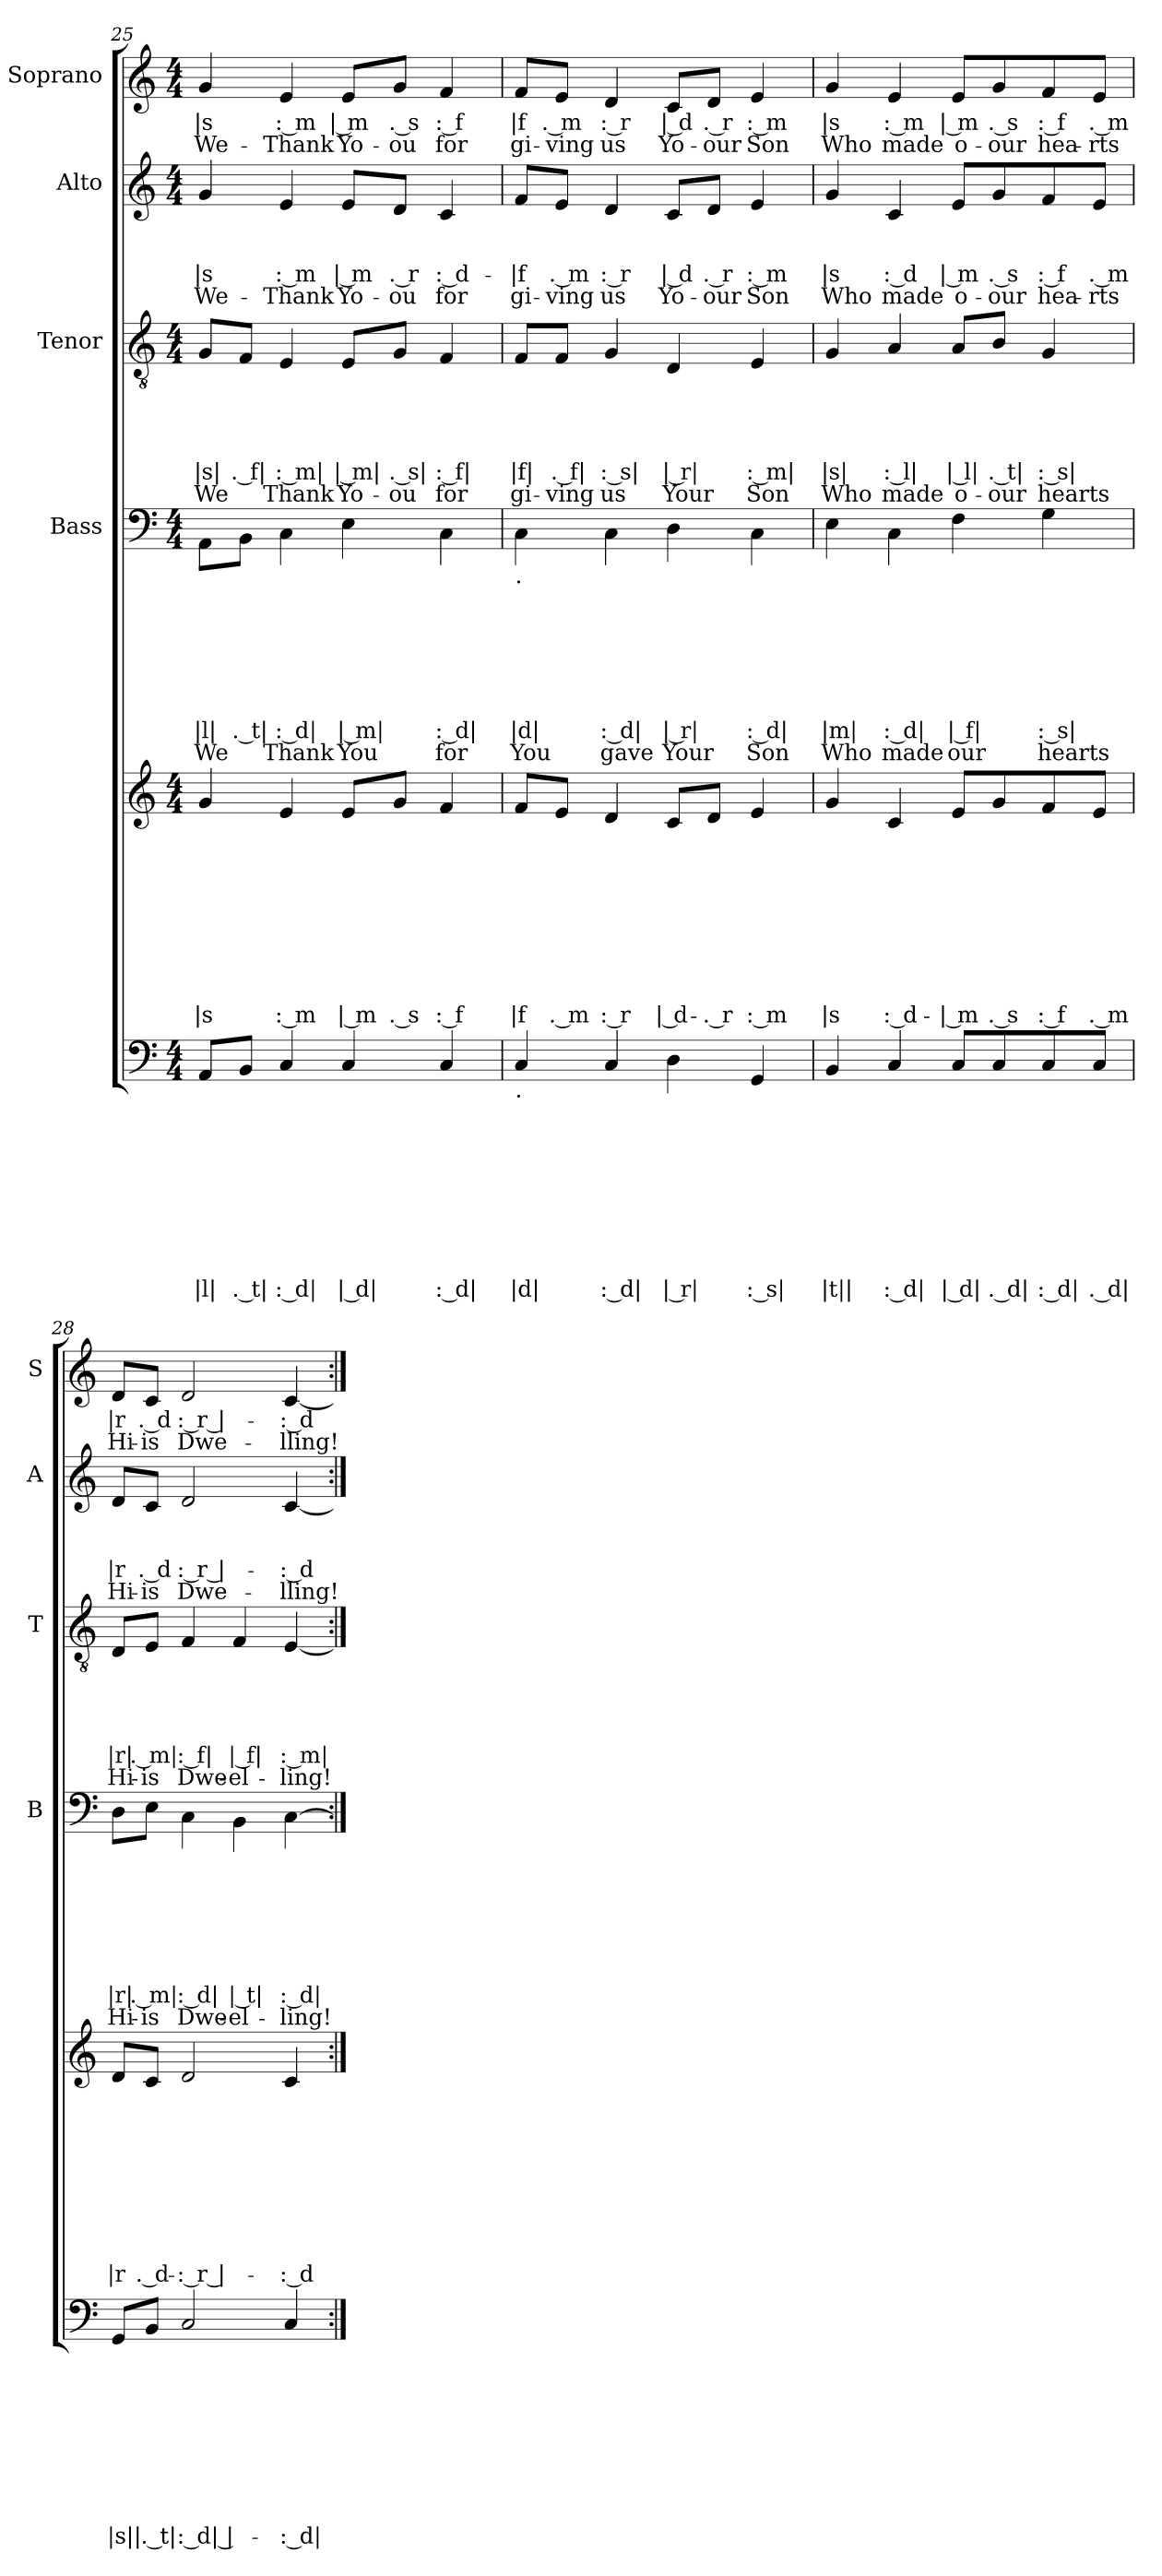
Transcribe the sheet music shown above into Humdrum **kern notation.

**kern	**text	**text	**text	**text	**text	**text	**text	**text	**text	**kern	**text	**text	**text	**text	**text	**text	**text	**text	**text	**kern	**text	**text	**text	**text	**text	**text	**text	**text	**kern	**text	**text	**text	**text	**text	**text	**kern	**text	**text	**text	**text	**kern	**text	**text
*part5	*part5	*part5	*part5	*part5	*part5	*part5	*part5	*part5	*part5	*part5	*part5	*part5	*part5	*part5	*part5	*part5	*part5	*part5	*part5	*part4	*part4	*part4	*part4	*part4	*part4	*part4	*part4	*part4	*part3	*part3	*part3	*part3	*part3	*part3	*part3	*part2	*part2	*part2	*part2	*part2	*part1	*part1	*part1
*staff6	*staff6	*staff6	*staff6	*staff6	*staff6	*staff6	*staff6	*staff6	*staff6	*staff5	*staff5	*staff5	*staff5	*staff5	*staff5	*staff5	*staff5	*staff5	*staff5	*staff4	*staff4	*staff4	*staff4	*staff4	*staff4	*staff4	*staff4	*staff4	*staff3	*staff3	*staff3	*staff3	*staff3	*staff3	*staff3	*staff2	*staff2	*staff2	*staff2	*staff2	*staff1	*staff1	*staff1
*	*	*	*	*	*	*	*	*	*	*	*	*	*	*	*	*	*	*	*	*I"Bass	*	*	*	*	*	*	*	*	*I"Tenor	*	*	*	*	*	*	*I"Alto	*	*	*	*	*I"Soprano	*	*
*	*	*	*	*	*	*	*	*	*	*	*	*	*	*	*	*	*	*	*	*I'B	*	*	*	*	*	*	*	*	*I'T	*	*	*	*	*	*	*I'A	*	*	*	*	*I'S	*	*
*clefF4	*	*	*	*	*	*	*	*	*	*clefG2	*	*	*	*	*	*	*	*	*	*clefF4	*	*	*	*	*	*	*	*	*clefGv2	*	*	*	*	*	*	*clefG2	*	*	*	*	*clefG2	*	*
*k[]	*	*	*	*	*	*	*	*	*	*k[]	*	*	*	*	*	*	*	*	*	*k[]	*	*	*	*	*	*	*	*	*k[]	*	*	*	*	*	*	*k[]	*	*	*	*	*k[]	*	*
*C:	*	*	*	*	*	*	*	*	*	*C:	*	*	*	*	*	*	*	*	*	*C:	*	*	*	*	*	*	*	*	*C:	*	*	*	*	*	*	*C:	*	*	*	*	*C:	*	*
*M4/4	*	*	*	*	*	*	*	*	*	*M4/4	*	*	*	*	*	*	*	*	*	*M4/4	*	*	*	*	*	*	*	*	*M4/4	*	*	*	*	*	*	*M4/4	*	*	*	*	*M4/4	*	*
=25	=25	=25	=25	=25	=25	=25	=25	=25	=25	=25	=25	=25	=25	=25	=25	=25	=25	=25	=25	=25	=25	=25	=25	=25	=25	=25	=25	=25	=25	=25	=25	=25	=25	=25	=25	=25	=25	=25	=25	=25	=25	=25	=25
!	!	!	!	!	!	!	!	!	!LO:LY:b:rj	!	!	!	!	!	!	!	!	!	!LO:LY:b:rj	!	!	!	!	!	!	!	!LO:LY:b:rj	!LO:LY:b:rj	!	!	!	!	!	!LO:LY:b:rj	!LO:LY:b:rj	!	!	!	!LO:LY:b:rj	!LO:LY:b:rj	!	!LO:LY:b:rj	!LO:LY:b:rj
8AA/L	.	.	.	.	.	.	.	.	|l|	4g/	.	.	.	.	.	.	.	.	|s	8AA\L	.	.	.	.	.	.	-|l|	We	8G/L	.	.	.	.	-|s|	We	4g/	.	.	-|s	We-	4g/	-|s	We-
!	!	!	!	!	!	!	!	!	!LO:LY:b:rj	!	!	!	!	!	!	!	!	!	!	!	!	!	!	!	!	!	!LO:LY:b:rj	!	!	!	!	!	!	!LO:LY:b:rj	!	!	!	!	!	!	!	!	!
8BB/J	.	.	.	.	.	.	.	.	. t|	.	.	.	.	.	.	.	.	.	.	8BB\J	.	.	.	.	.	.	. t|	.	8F/J	.	.	.	.	. f|	.	.	.	.	.	.	.	.	.
!	!	!	!	!	!	!	!	!	!LO:LY:b:rj	!	!	!	!	!	!	!	!	!	!LO:LY:b:rj	!	!	!	!	!	!	!	!LO:LY:b:rj	!LO:LY:b:rj	!	!	!	!	!	!LO:LY:b:rj	!LO:LY:b:rj	!	!	!	!LO:LY:b:rj	!LO:LY:b:rj	!	!LO:LY:b:rj	!LO:LY:b:rj
4C/	.	.	.	.	.	.	.	.	: d|	4e/	.	.	.	.	.	.	.	.	: m	4C\	.	.	.	.	.	.	: d|	Thank	4E/	.	.	.	.	: m|	Thank	4e/	.	.	: m	-Thank	4e/	: m	-Thank
!	!	!	!	!	!	!	!	!	!LO:LY:b:rj	!	!	!	!	!	!	!	!	!	!LO:LY:b:rj	!	!	!	!	!	!	!	!LO:LY:b:rj	!LO:LY:b:rj	!	!	!	!	!	!LO:LY:b:rj	!LO:LY:b:rj	!	!	!	!LO:LY:b:rj	!LO:LY:b:rj	!	!LO:LY:b:rj	!LO:LY:b:rj
4C/	.	.	.	.	.	.	.	.	| d|	8e/L	.	.	.	.	.	.	.	.	| m	4E\	.	.	.	.	.	.	| m|	You	8E/L	.	.	.	.	| m|	Yo-	8e/L	.	.	| m	Yo-	8e/L	| m	Yo-
!	!	!	!	!	!	!	!	!	!	!	!	!	!	!	!	!	!	!	!LO:LY:b:rj	!	!	!	!	!	!	!	!	!	!	!	!	!	!	!LO:LY:b:rj	!LO:LY:b:rj	!	!	!	!LO:LY:b:rj	!LO:LY:b:rj	!	!LO:LY:b:rj	!LO:LY:b:rj
.	.	.	.	.	.	.	.	.	.	8g/J	.	.	.	.	.	.	.	.	. s	.	.	.	.	.	.	.	.	.	8G/J	.	.	.	.	. s|	-ou	8d/J	.	.	. r	-ou	8g/J	. s	-ou
!	!	!	!	!	!	!	!	!	!LO:LY:b:rj	!	!	!	!	!	!	!	!	!	!LO:LY:b:rj	!	!	!	!	!	!	!	!LO:LY:b:rj	!LO:LY:b:rj	!	!	!	!	!	!LO:LY:b:rj	!LO:LY:b:rj	!	!	!	!LO:LY:b:rj	!LO:LY:b:rj	!	!LO:LY:b:rj	!LO:LY:b:rj
4C/	.	.	.	.	.	.	.	.	: d|	4f/	.	.	.	.	.	.	.	.	: f	4C\	.	.	.	.	.	.	: d|	for	4F/	.	.	.	.	: f|	for	4c/	.	.	: d-	for	4f/	: f	for
!!LO:LB:g=z
=26	=26	=26	=26	=26	=26	=26	=26	=26	=26	=26	=26	=26	=26	=26	=26	=26	=26	=26	=26	=26	=26	=26	=26	=26	=26	=26	=26	=26	=26	=26	=26	=26	=26	=26	=26	=26	=26	=26	=26	=26	=26	=26	=26
!	!	!	!	!	!	!	!	!	!	!	!	!	!	!	!	!	!	!	!	!LO:TX:b:t=.	!	!	!	!	!	!	!	!	!	!	!	!	!	!	!	!	!	!	!	!	!	!	!
!LO:TX:b:t=.	!	!	!	!	!	!	!	!	!	!	!	!	!	!	!	!	!	!	!	!	!	!	!	!	!	!	!	!	!	!	!	!	!	!	!	!	!	!	!	!	!	!	!
!	!	!	!	!	!	!	!	!	!LO:LY:b:rj	!	!	!	!	!	!	!	!	!	!LO:LY:b:rj	!	!	!	!	!	!	!	!LO:LY:b:rj	!LO:LY:b:rj	!	!	!	!	!	!LO:LY:b:rj	!LO:LY:b:rj	!	!	!	!LO:LY:b:rj	!LO:LY:b:rj	!	!LO:LY:b:rj	!LO:LY:b:rj
4C/	.	.	.	.	.	.	.	.	|d|	8f/L	.	.	.	.	.	.	.	.	|f	4C\	.	.	.	.	.	.	|d|	You	8F/L	.	.	.	.	|f|	gi-	8f/L	.	.	-|f	gi-	8f/L	|f	gi-
!	!	!	!	!	!	!	!	!	!	!	!	!	!	!	!	!	!	!	!LO:LY:b:rj	!	!	!	!	!	!	!	!	!	!	!	!	!	!	!LO:LY:b:rj	!LO:LY:b:rj	!	!	!	!LO:LY:b:rj	!LO:LY:b:rj	!	!LO:LY:b:rj	!LO:LY:b:rj
.	.	.	.	.	.	.	.	.	.	8e/J	.	.	.	.	.	.	.	.	. m	.	.	.	.	.	.	.	.	.	8F/J	.	.	.	.	. f|	-ving	8e/J	.	.	. m	-ving	8e/J	. m	-ving
!	!	!	!	!	!	!	!	!	!LO:LY:b:rj	!	!	!	!	!	!	!	!	!	!LO:LY:b:rj	!	!	!	!	!	!	!	!LO:LY:b:rj	!LO:LY:b:rj	!	!	!	!	!	!LO:LY:b:rj	!LO:LY:b:rj	!	!	!	!LO:LY:b:rj	!LO:LY:b:rj	!	!LO:LY:b:rj	!LO:LY:b:rj
4C/	.	.	.	.	.	.	.	.	: d|	4d/	.	.	.	.	.	.	.	.	: r	4C\	.	.	.	.	.	.	: d|	gave	4G/	.	.	.	.	: s|	us	4d/	.	.	: r	us	4d/	: r	us
!	!	!	!	!	!	!	!	!	!LO:LY:b:rj	!	!	!	!	!	!	!	!	!	!LO:LY:b:rj	!	!	!	!	!	!	!	!LO:LY:b:rj	!LO:LY:b:rj	!	!	!	!	!	!LO:LY:b:rj	!LO:LY:b:rj	!	!	!	!LO:LY:b:rj	!LO:LY:b:rj	!	!LO:LY:b:rj	!LO:LY:b:rj
4D\	.	.	.	.	.	.	.	.	| r|	8c/L	.	.	.	.	.	.	.	.	| d-	4D\	.	.	.	.	.	.	| r|	Your	4D/	.	.	.	.	| r|	Your	8c/L	.	.	| d	Yo-	8c/L	| d	Yo-
!	!	!	!	!	!	!	!	!	!	!	!	!	!	!	!	!	!	!	!LO:LY:b:rj	!	!	!	!	!	!	!	!	!	!	!	!	!	!	!	!	!	!	!	!LO:LY:b:rj	!LO:LY:b:rj	!	!LO:LY:b:rj	!LO:LY:b:rj
.	.	.	.	.	.	.	.	.	.	8d/J	.	.	.	.	.	.	.	.	-. r	.	.	.	.	.	.	.	.	.	.	.	.	.	.	.	.	8d/J	.	.	. r	-our	8d/J	. r	-our
!	!	!	!	!	!	!	!	!	!LO:LY:b:rj	!	!	!	!	!	!	!	!	!	!LO:LY:b:rj	!	!	!	!	!	!	!	!LO:LY:b:rj	!LO:LY:b:rj	!	!	!	!	!	!LO:LY:b:rj	!LO:LY:b:rj	!	!	!	!LO:LY:b:rj	!LO:LY:b:rj	!	!LO:LY:b:rj	!LO:LY:b:rj
4GG/	.	.	.	.	.	.	.	.	: s|	4e/	.	.	.	.	.	.	.	.	: m	4C\	.	.	.	.	.	.	: d|	Son	4E/	.	.	.	.	: m|	Son	4e/	.	.	: m	Son	4e/	: m	Son
=27	=27	=27	=27	=27	=27	=27	=27	=27	=27	=27	=27	=27	=27	=27	=27	=27	=27	=27	=27	=27	=27	=27	=27	=27	=27	=27	=27	=27	=27	=27	=27	=27	=27	=27	=27	=27	=27	=27	=27	=27	=27	=27	=27
!	!	!	!	!	!	!	!	!	!LO:LY:b:rj	!	!	!	!	!	!	!	!	!	!LO:LY:b:rj	!	!	!	!	!	!	!	!LO:LY:b:rj	!LO:LY:b:rj	!	!	!	!	!	!LO:LY:b:rj	!LO:LY:b:rj	!	!	!	!LO:LY:b:rj	!LO:LY:b:rj	!	!LO:LY:b:rj	!LO:LY:b:rj
4BB/	.	.	.	.	.	.	.	.	|t||	4g/	.	.	.	.	.	.	.	.	|s	4E\	.	.	.	.	.	.	|m|	Who	4G/	.	.	.	.	|s|	Who	4g/	.	.	|s	Who	4g/	|s	Who
!	!	!	!	!	!	!	!	!	!LO:LY:b:rj	!	!	!	!	!	!	!	!	!	!LO:LY:b:rj	!	!	!	!	!	!	!	!LO:LY:b:rj	!LO:LY:b:rj	!	!	!	!	!	!LO:LY:b:rj	!LO:LY:b:rj	!	!	!	!LO:LY:b:rj	!LO:LY:b:rj	!	!LO:LY:b:rj	!LO:LY:b:rj
4C/	.	.	.	.	.	.	.	.	: d|	4c/	.	.	.	.	.	.	.	.	: d-	4C\	.	.	.	.	.	.	: d|	made	4A/	.	.	.	.	: l|	made	4c/	.	.	: d	made	4e/	: m	made
!	!	!	!	!	!	!	!	!	!LO:LY:b:rj	!	!	!	!	!	!	!	!	!	!LO:LY:b:rj	!	!	!	!	!	!	!	!LO:LY:b:rj	!LO:LY:b:rj	!	!	!	!	!	!LO:LY:b:rj	!LO:LY:b:rj	!	!	!	!LO:LY:b:rj	!LO:LY:b:rj	!	!LO:LY:b:rj	!LO:LY:b:rj
8C/L	.	.	.	.	.	.	.	.	| d|	8e/L	.	.	.	.	.	.	.	.	-| m	4F\	.	.	.	.	.	.	| f|	our	8A/L	.	.	.	.	| l|	o-	8e/L	.	.	| m	o-	8e/L	| m	o-
!	!	!	!	!	!	!	!	!	!LO:LY:b:rj	!	!	!	!	!	!	!	!	!	!LO:LY:b:rj	!	!	!	!	!	!	!	!	!	!	!	!	!	!	!LO:LY:b:rj	!LO:LY:b:rj	!	!	!	!LO:LY:b:rj	!LO:LY:b:rj	!	!LO:LY:b:rj	!LO:LY:b:rj
8C/	.	.	.	.	.	.	.	.	. d|	8g/	.	.	.	.	.	.	.	.	. s	.	.	.	.	.	.	.	.	.	8B/J	.	.	.	.	. t|	-our	8g/	.	.	. s	-our	8g/	. s	-our
!	!	!	!	!	!	!	!	!	!LO:LY:b:rj	!	!	!	!	!	!	!	!	!	!LO:LY:b:rj	!	!	!	!	!	!	!	!LO:LY:b:rj	!LO:LY:b:rj	!	!	!	!	!	!LO:LY:b:rj	!LO:LY:b:rj	!	!	!	!LO:LY:b:rj	!LO:LY:b:rj	!	!LO:LY:b:rj	!LO:LY:b:rj
8C/	.	.	.	.	.	.	.	.	: d|	8f/	.	.	.	.	.	.	.	.	: f	4G\	.	.	.	.	.	.	: s|	hearts	4G/	.	.	.	.	: s|	hearts	8f/	.	.	: f	hea-	8f/	: f	hea-
!	!	!	!	!	!	!	!	!	!LO:LY:b:rj	!	!	!	!	!	!	!	!	!	!LO:LY:b:rj	!	!	!	!	!	!	!	!	!	!	!	!	!	!	!	!	!	!	!	!LO:LY:b:rj	!LO:LY:b:rj	!	!LO:LY:b:rj	!LO:LY:b:rj
8C/J	.	.	.	.	.	.	.	.	. d|	8e/J	.	.	.	.	.	.	.	.	. m	.	.	.	.	.	.	.	.	.	.	.	.	.	.	.	.	8e/J	.	.	. m	-rts	8e/J	. m	-rts
=28	=28	=28	=28	=28	=28	=28	=28	=28	=28	=28	=28	=28	=28	=28	=28	=28	=28	=28	=28	=28	=28	=28	=28	=28	=28	=28	=28	=28	=28	=28	=28	=28	=28	=28	=28	=28	=28	=28	=28	=28	=28	=28	=28
!	!	!	!	!	!	!	!	!	!LO:LY:b:rj	!	!	!	!	!	!	!	!	!	!LO:LY:b:rj	!	!	!	!	!	!	!	!LO:LY:b:rj	!LO:LY:b:rj	!	!	!	!	!	!LO:LY:b:rj	!LO:LY:b:rj	!	!	!	!LO:LY:b:rj	!LO:LY:b:rj	!	!LO:LY:b:rj	!LO:LY:b:rj
8GG/L	.	.	.	.	.	.	.	.	-|s||	8d/L	.	.	.	.	.	.	.	.	|r	8D\L	.	.	.	.	.	.	|r|	Hi-	8D/L	.	.	.	.	|r|	Hi-	8d/L	.	.	|r	Hi-	8d/L	|r	Hi-
!	!	!	!	!	!	!	!	!	!LO:LY:b:rj	!	!	!	!	!	!	!	!	!	!LO:LY:b:rj	!	!	!	!	!	!	!	!LO:LY:b:rj	!LO:LY:b:rj	!	!	!	!	!	!LO:LY:b:rj	!LO:LY:b:rj	!	!	!	!LO:LY:b:rj	!LO:LY:b:rj	!	!LO:LY:b:rj	!LO:LY:b:rj
8BB/J	.	.	.	.	.	.	.	.	. t|	8c/J	.	.	.	.	.	.	.	.	. d-	8E\J	.	.	.	.	.	.	. m|	-is	8E/J	.	.	.	.	. m|	-is	8c/J	.	.	. d	-is	8c/J	. d	-is
!	!	!	!	!	!	!	!	!	!LO:LY:b:rj	!	!	!	!	!	!	!	!	!	!LO:LY:b:rj	!	!	!	!	!	!	!	!LO:LY:b:rj	!LO:LY:b:rj	!	!	!	!	!	!LO:LY:b:rj	!LO:LY:b:rj	!	!	!	!LO:LY:b:rj	!LO:LY:b:rj	!	!LO:LY:b:rj	!LO:LY:b:rj
2C/	.	.	.	.	.	.	.	.	: d| |-	2d/	.	.	.	.	.	.	.	.	-: r |-	4C\	.	.	.	.	.	.	: d|	Dwe-	4F/	.	.	.	.	: f|	Dwe-	2d/	.	.	: r |-	Dwe-	2d/	: r |-	Dwe-
!	!	!	!	!	!	!	!	!	!	!	!	!	!	!	!	!	!	!	!	!	!	!	!	!	!	!	!LO:LY:b:rj	!LO:LY:b:rj	!	!	!	!	!	!LO:LY:b:rj	!LO:LY:b:rj	!	!	!	!	!	!	!	!
.	.	.	.	.	.	.	.	.	.	.	.	.	.	.	.	.	.	.	.	4BB\	.	.	.	.	.	.	| t|	-el-	4F/	.	.	.	.	| f|	-el-	.	.	.	.	.	.	.	.
!	!	!	!	!	!	!	!	!	!LO:LY:b:rj	!	!	!	!	!	!	!	!	!	!LO:LY:b:rj	!	!	!	!	!	!	!	!LO:LY:b:rj	!LO:LY:b:rj	!	!	!	!	!	!LO:LY:b:rj	!LO:LY:b:rj	!	!	!	!LO:LY:b:rj	!LO:LY:b:rj	!	!LO:LY:b:rj	!LO:LY:b:rj
4C/	.	.	.	.	.	.	.	.	-: d|	4c/	.	.	.	.	.	.	.	.	-: d-	[>4C\	.	.	.	.	.	.	: d|	-ling!	[<4E/	.	.	.	.	: m|	-ling!	[<4c/	.	.	-: d	-lling!	[<4c/	-: d	-lling!
=:|!	=:|!	=:|!	=:|!	=:|!	=:|!	=:|!	=:|!	=:|!	=:|!	=:|!	=:|!	=:|!	=:|!	=:|!	=:|!	=:|!	=:|!	=:|!	=:|!	=:|!	=:|!	=:|!	=:|!	=:|!	=:|!	=:|!	=:|!	=:|!	=:|!	=:|!	=:|!	=:|!	=:|!	=:|!	=:|!	=:|!	=:|!	=:|!	=:|!	=:|!	=:|!	=:|!	=:|!
*-	*-	*-	*-	*-	*-	*-	*-	*-	*-	*-	*-	*-	*-	*-	*-	*-	*-	*-	*-	*-	*-	*-	*-	*-	*-	*-	*-	*-	*-	*-	*-	*-	*-	*-	*-	*-	*-	*-	*-	*-	*-	*-	*-
